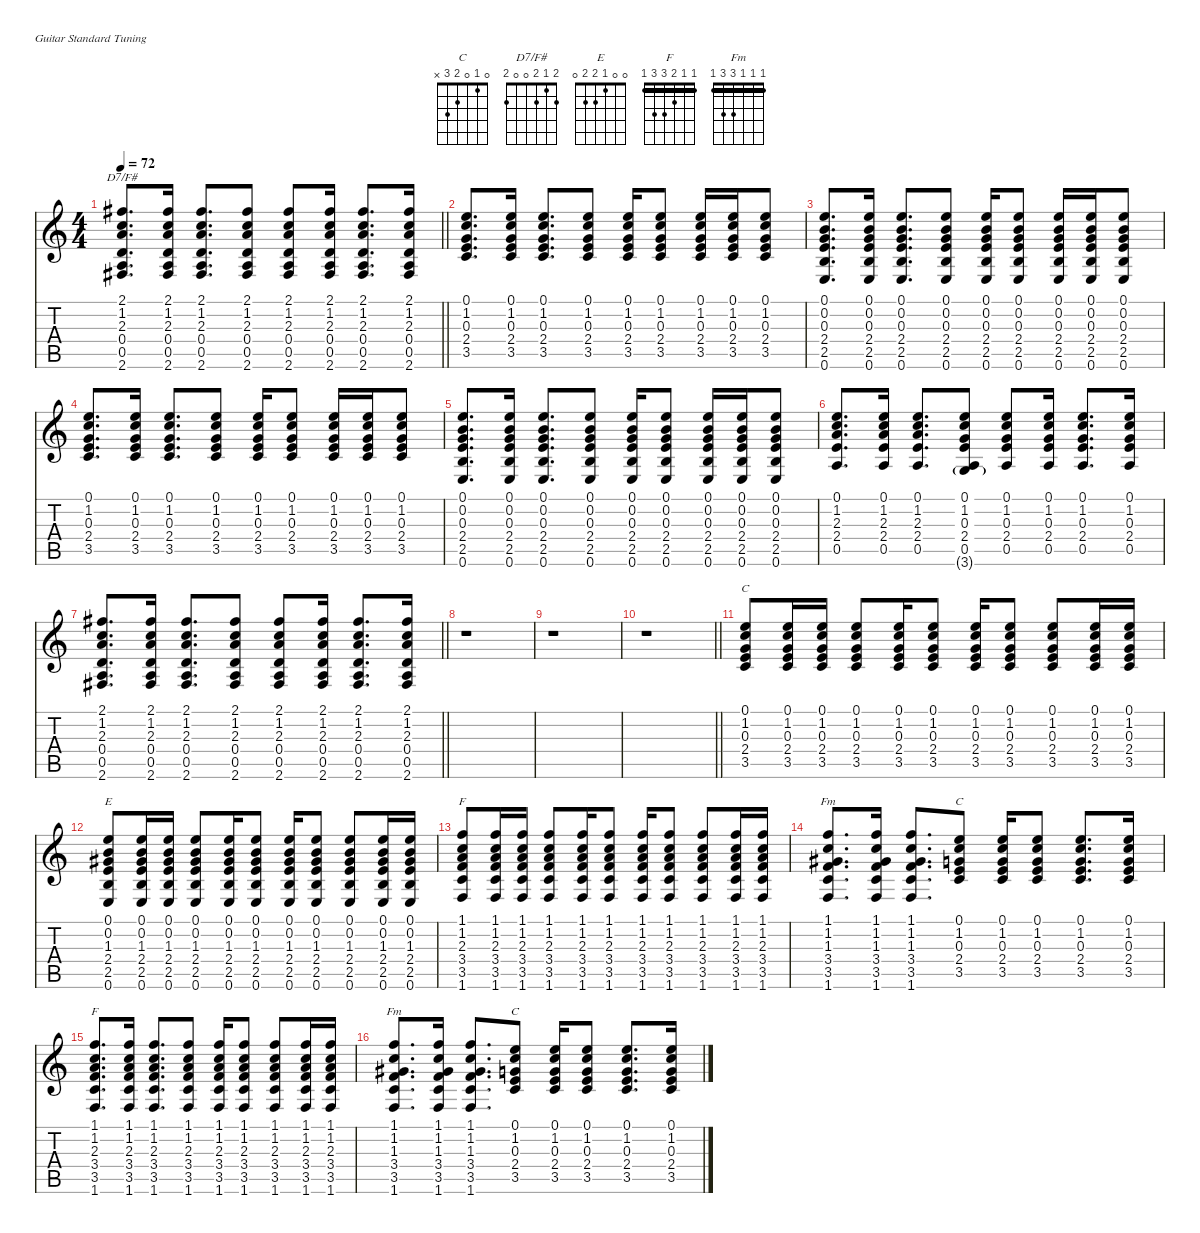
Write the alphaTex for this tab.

\defaultSystemsLayout 4
\hideDynamics
\bracketExtendMode nobrackets
\singleTrackTrackNamePolicy hidden
\multiTrackTrackNamePolicy hidden
\otherSystemsTrackNameOrientation horizontal
\track ("Guitar" "s.guit.") {defaultSystemsLayout 4 instrument acousticguitarsteel}
\staff {score tabs}
\tuning (E4 B3 G3 D3 A2 E2)
\chord ("C" 0 1 0 2 3 x) {showfingering false}
\chord ("D7/F#" 2 1 2 0 0 2) {showfingering false}
\chord ("E" 0 0 1 2 2 0) {showfingering false}
\chord ("F" 1 1 2 3 3 1) {showfingering false barre (1 1)}
\chord ("Fm" 1 1 1 3 3 1) {showfingering false barre (1 1 1)}
\ts (4 4)
\tempo 72
\clef g2
\barLineRight lightlight
\ks c
(2.1{acc #} 1.2 2.3 0.4 0.5 2.6{acc #}).8{d ch "D7/F#" dy f beam Up} (2.1{acc #} 1.2 2.3 0.4 0.5 2.6{acc #}).16{beam Up} (2.1{acc #} 1.2 2.3 0.4 0.5 2.6{acc #}).8{d beam Up} (2.1{acc #} 1.2 2.3 0.4 0.5 2.6{acc #}).8{beam Up} (2.1{acc #} 1.2 2.3 0.4 0.5 2.6{acc #}).8{beam Up} (2.1{acc #} 1.2 2.3 0.4 0.5 2.6{acc #}).16{beam Up} (2.1{acc #} 1.2 2.3 0.4 0.5 2.6{acc #}).8{d beam Up} (2.1{acc #} 1.2 2.3 0.4 0.5 2.6{acc #}).16{beam Up} |
(0.1 1.2 0.3 2.4 3.5).8{d beam Up} (0.1 1.2 0.3 2.4 3.5).16{beam Up} (0.1 1.2 0.3 2.4 3.5).8{d beam Up} (0.1 1.2 0.3 2.4 3.5).8{beam Up} (0.1 1.2 0.3 2.4 3.5).16{beam Up} (0.1 1.2 0.3 2.4 3.5).8{beam Up} (0.1 1.2 0.3 2.4 3.5).16{beam Up} (0.1 1.2 0.3 2.4 3.5).16{beam Up} (0.1 1.2 0.3 2.4 3.5).8{beam Up} |
(0.1 0.2 0.3 2.4 2.5 0.6).8{d beam Up} (0.1 0.2 0.3 2.4 2.5 0.6).16{beam Up} (0.1 0.2 0.3 2.4 2.5 0.6).8{d beam Up} (0.1 0.2 0.3 2.4 2.5 0.6).8{beam Up} (0.1 0.2 0.3 2.4 2.5 0.6).16{beam Up} (0.1 0.2 0.3 2.4 2.5 0.6).8{beam Up} (0.1 0.2 0.3 2.4 2.5 0.6).16{beam Up} (0.1 0.2 0.3 2.4 2.5 0.6).16{beam Up} (0.1 0.2 0.3 2.4 2.5 0.6).8{beam Up} |
(0.1 1.2 0.3 2.4 3.5).8{d beam Up} (0.1 1.2 0.3 2.4 3.5).16{beam Up} (0.1 1.2 0.3 2.4 3.5).8{d beam Up} (0.1 1.2 0.3 2.4 3.5).8{beam Up} (0.1 1.2 0.3 2.4 3.5).16{beam Up} (0.1 1.2 0.3 2.4 3.5).8{beam Up} (0.1 1.2 0.3 2.4 3.5).16{beam Up} (0.1 1.2 0.3 2.4 3.5).16{beam Up} (0.1 1.2 0.3 2.4 3.5).8{beam Up} |
(0.1 0.2 0.3 2.4 2.5 0.6).8{d beam Up} (0.1 0.2 0.3 2.4 2.5 0.6).16{beam Up} (0.1 0.2 0.3 2.4 2.5 0.6).8{d beam Up} (0.1 0.2 0.3 2.4 2.5 0.6).8{beam Up} (0.1 0.2 0.3 2.4 2.5 0.6).16{beam Up} (0.1 0.2 0.3 2.4 2.5 0.6).8{beam Up} (0.1 0.2 0.3 2.4 2.5 0.6).16{beam Up} (0.1 0.2 0.3 2.4 2.5 0.6).16{beam Up} (0.1 0.2 0.3 2.4 2.5 0.6).8{beam Up} |
(0.1 1.2 2.3 2.4 0.5).8{d beam Up} (0.1 1.2 2.3 2.4 0.5).16{beam Up} (0.1 1.2 2.3 2.4 0.5).8{d beam Up} (0.1 1.2 0.3 2.4 0.5 3.6{g}).8{beam Up} (0.1 1.2 0.3 2.4 0.5).8{beam Up} (0.1 1.2 0.3 2.4 0.5).16{beam Up} (0.1 1.2 0.3 2.4 0.5).8{d beam Up} (0.1 1.2 0.3 2.4 0.5).16{beam Up} |
\barLineRight lightlight
(2.1{acc #} 1.2 2.3 0.4 0.5 2.6{acc #}).8{d beam Up} (2.1{acc #} 1.2 2.3 0.4 0.5 2.6{acc #}).16{beam Up} (2.1{acc #} 1.2 2.3 0.4 0.5 2.6{acc #}).8{d beam Up} (2.1{acc #} 1.2 2.3 0.4 0.5 2.6{acc #}).8{beam Up} (2.1{acc #} 1.2 2.3 0.4 0.5 2.6{acc #}).8{beam Up} (2.1{acc #} 1.2 2.3 0.4 0.5 2.6{acc #}).16{beam Up} (2.1{acc #} 1.2 2.3 0.4 0.5 2.6{acc #}).8{d beam Up} (2.1{acc #} 1.2 2.3 0.4 0.5 2.6{acc #}).16{beam Up} |
r.1{beam Down} |
r.1{beam Down} |
\barLineRight lightlight
r.1{beam Down} |
(0.1 1.2 0.3 2.4 3.5).8{ch "C" beam Up} (0.1 1.2 0.3 2.4 3.5).16{beam Up} (0.1 1.2 0.3 2.4 3.5).16{beam Up} (0.1 1.2 0.3 2.4 3.5).8{beam Up} (0.1 1.2 0.3 2.4 3.5).16{beam Up} (0.1 1.2 0.3 2.4 3.5).8{beam Up} (0.1 1.2 0.3 2.4 3.5).16{beam Up} (0.1 1.2 0.3 2.4 3.5).8{beam Up} (0.1 1.2 0.3 2.4 3.5).8{beam Up} (0.1 1.2 0.3 2.4 3.5).16{beam Up} (0.1 1.2 0.3 2.4 3.5).16{beam Up} |
(0.1 0.2 1.3{acc #} 2.4 2.5 0.6).8{ch "E" beam Up} (0.1 0.2 1.3{acc #} 2.4 2.5 0.6).16{beam Up} (0.1 0.2 1.3{acc #} 2.4 2.5 0.6).16{beam Up} (0.1 0.2 1.3{acc #} 2.4 2.5 0.6).8{beam Up} (0.1 0.2 1.3{acc #} 2.4 2.5 0.6).16{beam Up} (0.1 0.2 1.3{acc #} 2.4 2.5 0.6).8{beam Up} (0.1 0.2 1.3{acc #} 2.4 2.5 0.6).16{beam Up} (0.1 0.2 1.3{acc #} 2.4 2.5 0.6).8{beam Up} (0.1 0.2 1.3{acc #} 2.4 2.5 0.6).8{beam Up} (0.1 0.2 1.3{acc #} 2.4 2.5 0.6).16{beam Up} (0.1 0.2 1.3{acc #} 2.4 2.5 0.6).16{beam Up} |
(1.1 1.2 2.3 3.4 3.5 1.6).8{ch "F" beam Up} (1.1 1.2 2.3 3.4 3.5 1.6).16{beam Up} (1.1 1.2 2.3 3.4 3.5 1.6).16{beam Up} (1.1 1.2 2.3 3.4 3.5 1.6).8{beam Up} (1.1 1.2 2.3 3.4 3.5 1.6).16{beam Up} (1.1 1.2 2.3 3.4 3.5 1.6).8{beam Up} (1.1 1.2 2.3 3.4 3.5 1.6).16{beam Up} (1.1 1.2 2.3 3.4 3.5 1.6).8{beam Up} (1.1 1.2 2.3 3.4 3.5 1.6).8{beam Up} (1.1 1.2 2.3 3.4 3.5 1.6).16{beam Up} (1.1 1.2 2.3 3.4 3.5 1.6).16{beam Up} |
(1.1 1.2 1.3{acc #} 3.4 3.5 1.6).8{d ch "Fm" beam Up} (1.1 1.2 1.3{acc #} 3.4 3.5 1.6).16{beam Up} (1.1 1.2 1.3{acc #} 3.4 3.5 1.6).8{d beam Up} (0.1 1.2 0.3 2.4 3.5).8{ch "C" beam Up} (0.1 1.2 0.3 2.4 3.5).16{beam Up} (0.1 1.2 0.3 2.4 3.5).8{beam Up} (0.1 1.2 0.3 2.4 3.5).8{d beam Up} (0.1 1.2 0.3 2.4 3.5).16{beam Up} |
(1.1 1.2 2.3 3.4 3.5 1.6).8{d ch "F" beam Up} (1.1 1.2 2.3 3.4 3.5 1.6).16{beam Up} (1.1 1.2 2.3 3.4 3.5 1.6).8{d beam Up} (1.1 1.2 2.3 3.4 3.5 1.6).8{beam Up} (1.1 1.2 2.3 3.4 3.5 1.6).16{beam Up} (1.1 1.2 2.3 3.4 3.5 1.6).8{beam Up} (1.1 1.2 2.3 3.4 3.5 1.6).8{beam Up} (1.1 1.2 2.3 3.4 3.5 1.6).16{beam Up} (1.1 1.2 2.3 3.4 3.5 1.6).16{beam Up} |
(1.1 1.2 1.3{acc #} 3.4 3.5 1.6).8{d ch "Fm" beam Up} (1.1 1.2 1.3{acc #} 3.4 3.5 1.6).16{beam Up} (1.1 1.2 1.3{acc #} 3.4 3.5 1.6).8{d beam Up} (0.1 1.2 0.3 2.4 3.5).8{ch "C" beam Up} (0.1 1.2 0.3 2.4 3.5).16{beam Up} (0.1 1.2 0.3 2.4 3.5).8{beam Up} (0.1 1.2 0.3 2.4 3.5).8{d beam Up} (0.1 1.2 0.3 2.4 3.5).16{beam Up}
